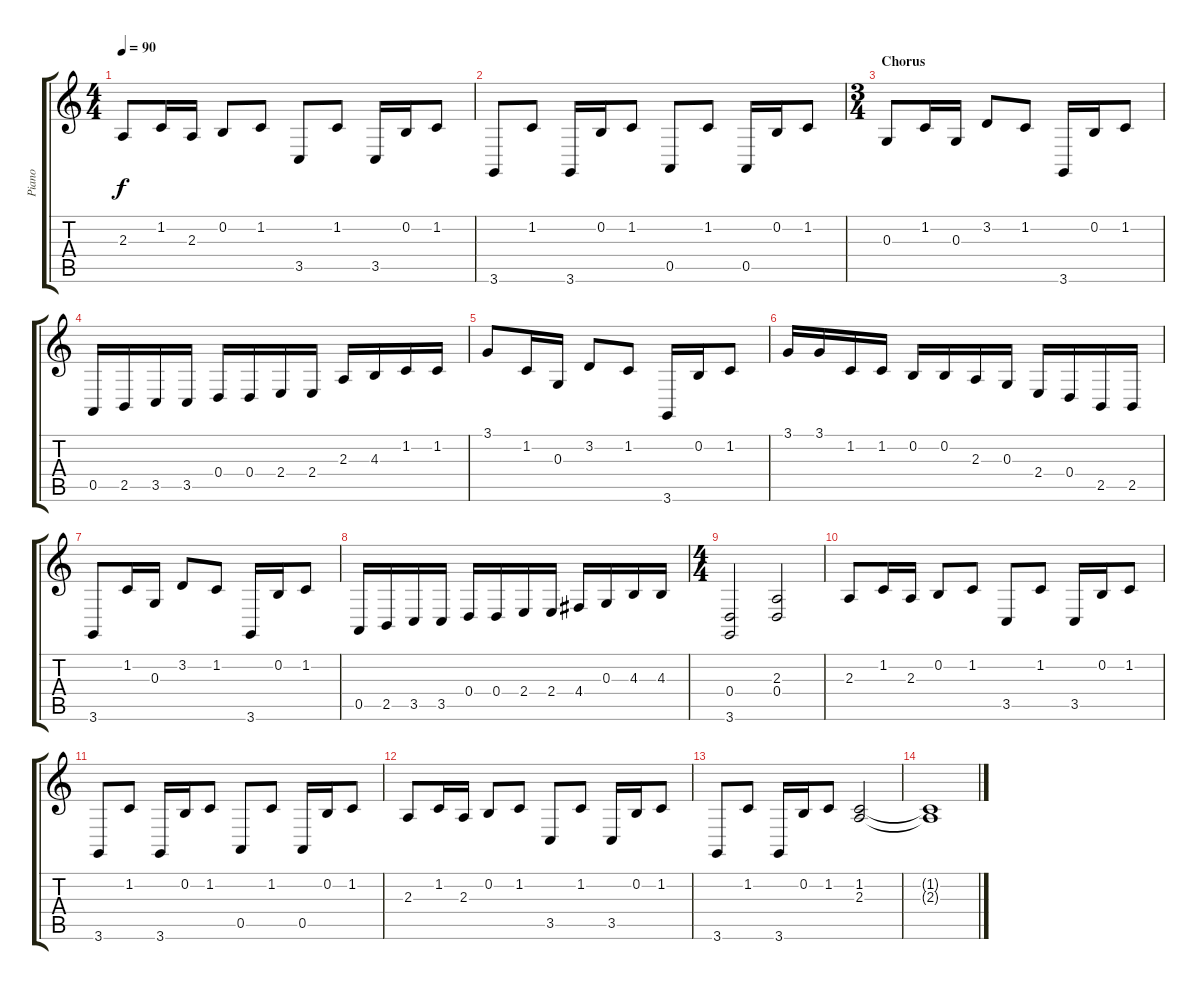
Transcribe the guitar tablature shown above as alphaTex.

\track ("Piano" "Piano") {instrument acousticgrandpiano}
\staff {score tabs}
\tuning (E4 B3 G3 D3 A2 E2) {hide}
\ts (4 4)
\tempo 90
\clef g2
\ks c
2.3.8{dy f} 1.2.16 2.3.16 0.2.8 1.2.8 3.5.8 1.2.8 3.5.16 0.2.16 1.2.8 |
3.6.8 1.2.8 3.6.16 0.2.16 1.2.8 0.5.8 1.2.8 0.5.16 0.2.16 1.2.8 |
\ts (3 4)
\section ("" "Chorus")
0.3.8 1.2.16 0.3.16 3.2.8 1.2.8 3.6.16 0.2.16 1.2.8 |
0.5.16 2.5.16 3.5.16 3.5.16 0.4.16 0.4.16 2.4.16 2.4.16 2.3.16 4.3.16 1.2.16 1.2.16 |
3.1.8 1.2.16 0.3.16 3.2.8 1.2.8 3.6.16 0.2.16 1.2.8 |
3.1.16 3.1.16 1.2.16 1.2.16 0.2.16 0.2.16 2.3.16 0.3.16 2.4.16 0.4.16 2.5.16 2.5.16 |
3.6.8 1.2.16 0.3.16 3.2.8 1.2.8 3.6.16 0.2.16 1.2.8 |
0.5.16 2.5.16 3.5.16 3.5.16 0.4.16 0.4.16 2.4.16 2.4.16 4.4.16 0.3.16 4.3.16 4.3.16 |
\ts (4 4)
(0.4 3.6).2 (2.3 0.4).2 |
2.3.8 1.2.16 2.3.16 0.2.8 1.2.8 3.5.8 1.2.8 3.5.16 0.2.16 1.2.8 |
3.6.8 1.2.8 3.6.16 0.2.16 1.2.8 0.5.8 1.2.8 0.5.16 0.2.16 1.2.8 |
2.3.8 1.2.16 2.3.16 0.2.8 1.2.8 3.5.8 1.2.8 3.5.16 0.2.16 1.2.8 |
3.6.8 1.2.8 3.6.16 0.2.16 1.2.8 (1.2 2.3).2 |
(1.2{t} 2.3{t}).1
